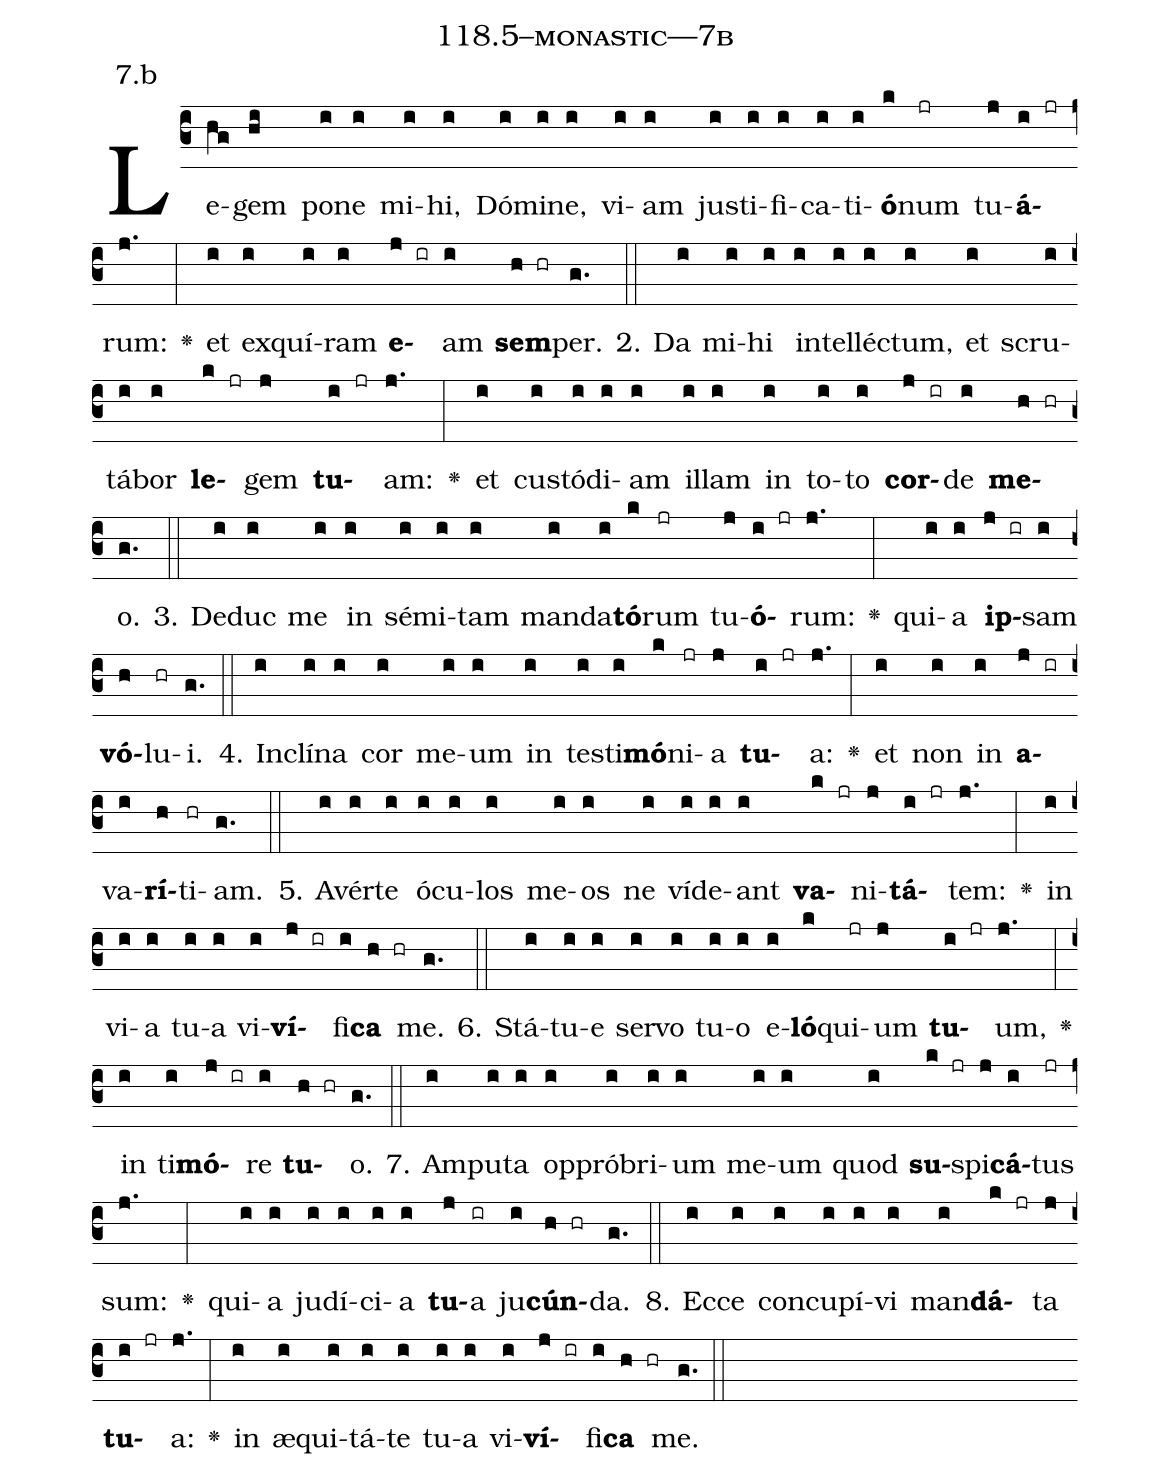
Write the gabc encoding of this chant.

name: 118.5--monastic---7b;
annotation: 7.b;
%%
(c3)Le(hg)gem(hi) po(i)ne(i) mi(i)hi,(i) Dó(i)mi(i)ne,(i) vi(i)am(i) jus(i)ti(i)fi(i)ca(i)ti(i)<b>ó</b>(k)num(jr) tu(j)<b>á</b>(i jr)rum:(j.) <v>\greheightstar</v>(:) et(i) ex(i)quí(i)ram(i) <b>e</b>(j ir)am(i) <b>sem</b>(h hr)per.(g.) (::)
2. Da(i) mi(i)hi(i) in(i)tel(i)léc(i)tum,(i) et(i) scru(i)tá(i)bor(i) <b>le</b>(k jr)gem(j) <b>tu</b>(i jr)am:(j.) <v>\greheightstar</v>(:) et(i) cus(i)tó(i)di(i)am(i) il(i)lam(i) in(i) to(i)to(i) <b>cor</b>(j ir)de(i) <b>me</b>(h hr)o.(g.) (::)
3. De(i)duc(i) me(i) in(i) sé(i)mi(i)tam(i) man(i)da(i)<b>tó</b>(k)rum(jr) tu(j)<b>ó</b>(i jr)rum:(j.) <v>\greheightstar</v>(:) qui(i)a(i) <b>ip</b>(j ir)sam(i) <b>vó</b>(h)lu(hr)i.(g.) (::)
4. In(i)clí(i)na(i) cor(i) me(i)um(i) in(i) tes(i)ti(i)<b>mó</b>(k)ni(jr)a(j) <b>tu</b>(i jr)a:(j.) <v>\greheightstar</v>(:) et(i) non(i) in(i) <b>a</b>(j ir)va(i)<b>rí</b>(h)ti(hr)am.(g.) (::)
5. A(i)vér(i)te(i) ó(i)cu(i)los(i) me(i)os(i) ne(i) ví(i)de(i)ant(i) <b>va</b>(k jr)ni(j)<b>tá</b>(i jr)tem:(j.) <v>\greheightstar</v>(:) in(i) vi(i)a(i) tu(i)a(i) vi(i)<b>ví</b>(j ir)fi(i)<b>ca</b>(h hr) me.(g.) (::)
6. Stá(i)tu(i)e(i) ser(i)vo(i) tu(i)o(i) e(i)<b>ló</b>(k)qui(jr)um(j) <b>tu</b>(i jr)um,(j.) <v>\greheightstar</v>(:) in(i) ti(i)<b>mó</b>(j ir)re(i) <b>tu</b>(h hr)o.(g.) (::)
7. Am(i)pu(i)ta(i) op(i)pró(i)bri(i)um(i) me(i)um(i) quod(i) <b>su</b>(k jr)spi(j)<b>cá</b>(i)tus(jr) sum:(j.) <v>\greheightstar</v>(:) qui(i)a(i) ju(i)dí(i)ci(i)a(i) <b>tu</b>(j)a(ir) ju(i)<b>cún</b>(h hr)da.(g.) (::)
8. Ec(i)ce(i) con(i)cu(i)pí(i)vi(i) man(i)<b>dá</b>(k jr)ta(j) <b>tu</b>(i jr)a:(j.) <v>\greheightstar</v>(:) in(i) æ(i)qui(i)tá(i)te(i) tu(i)a(i) vi(i)<b>ví</b>(j ir)fi(i)<b>ca</b>(h hr) me.(g.) (::)
